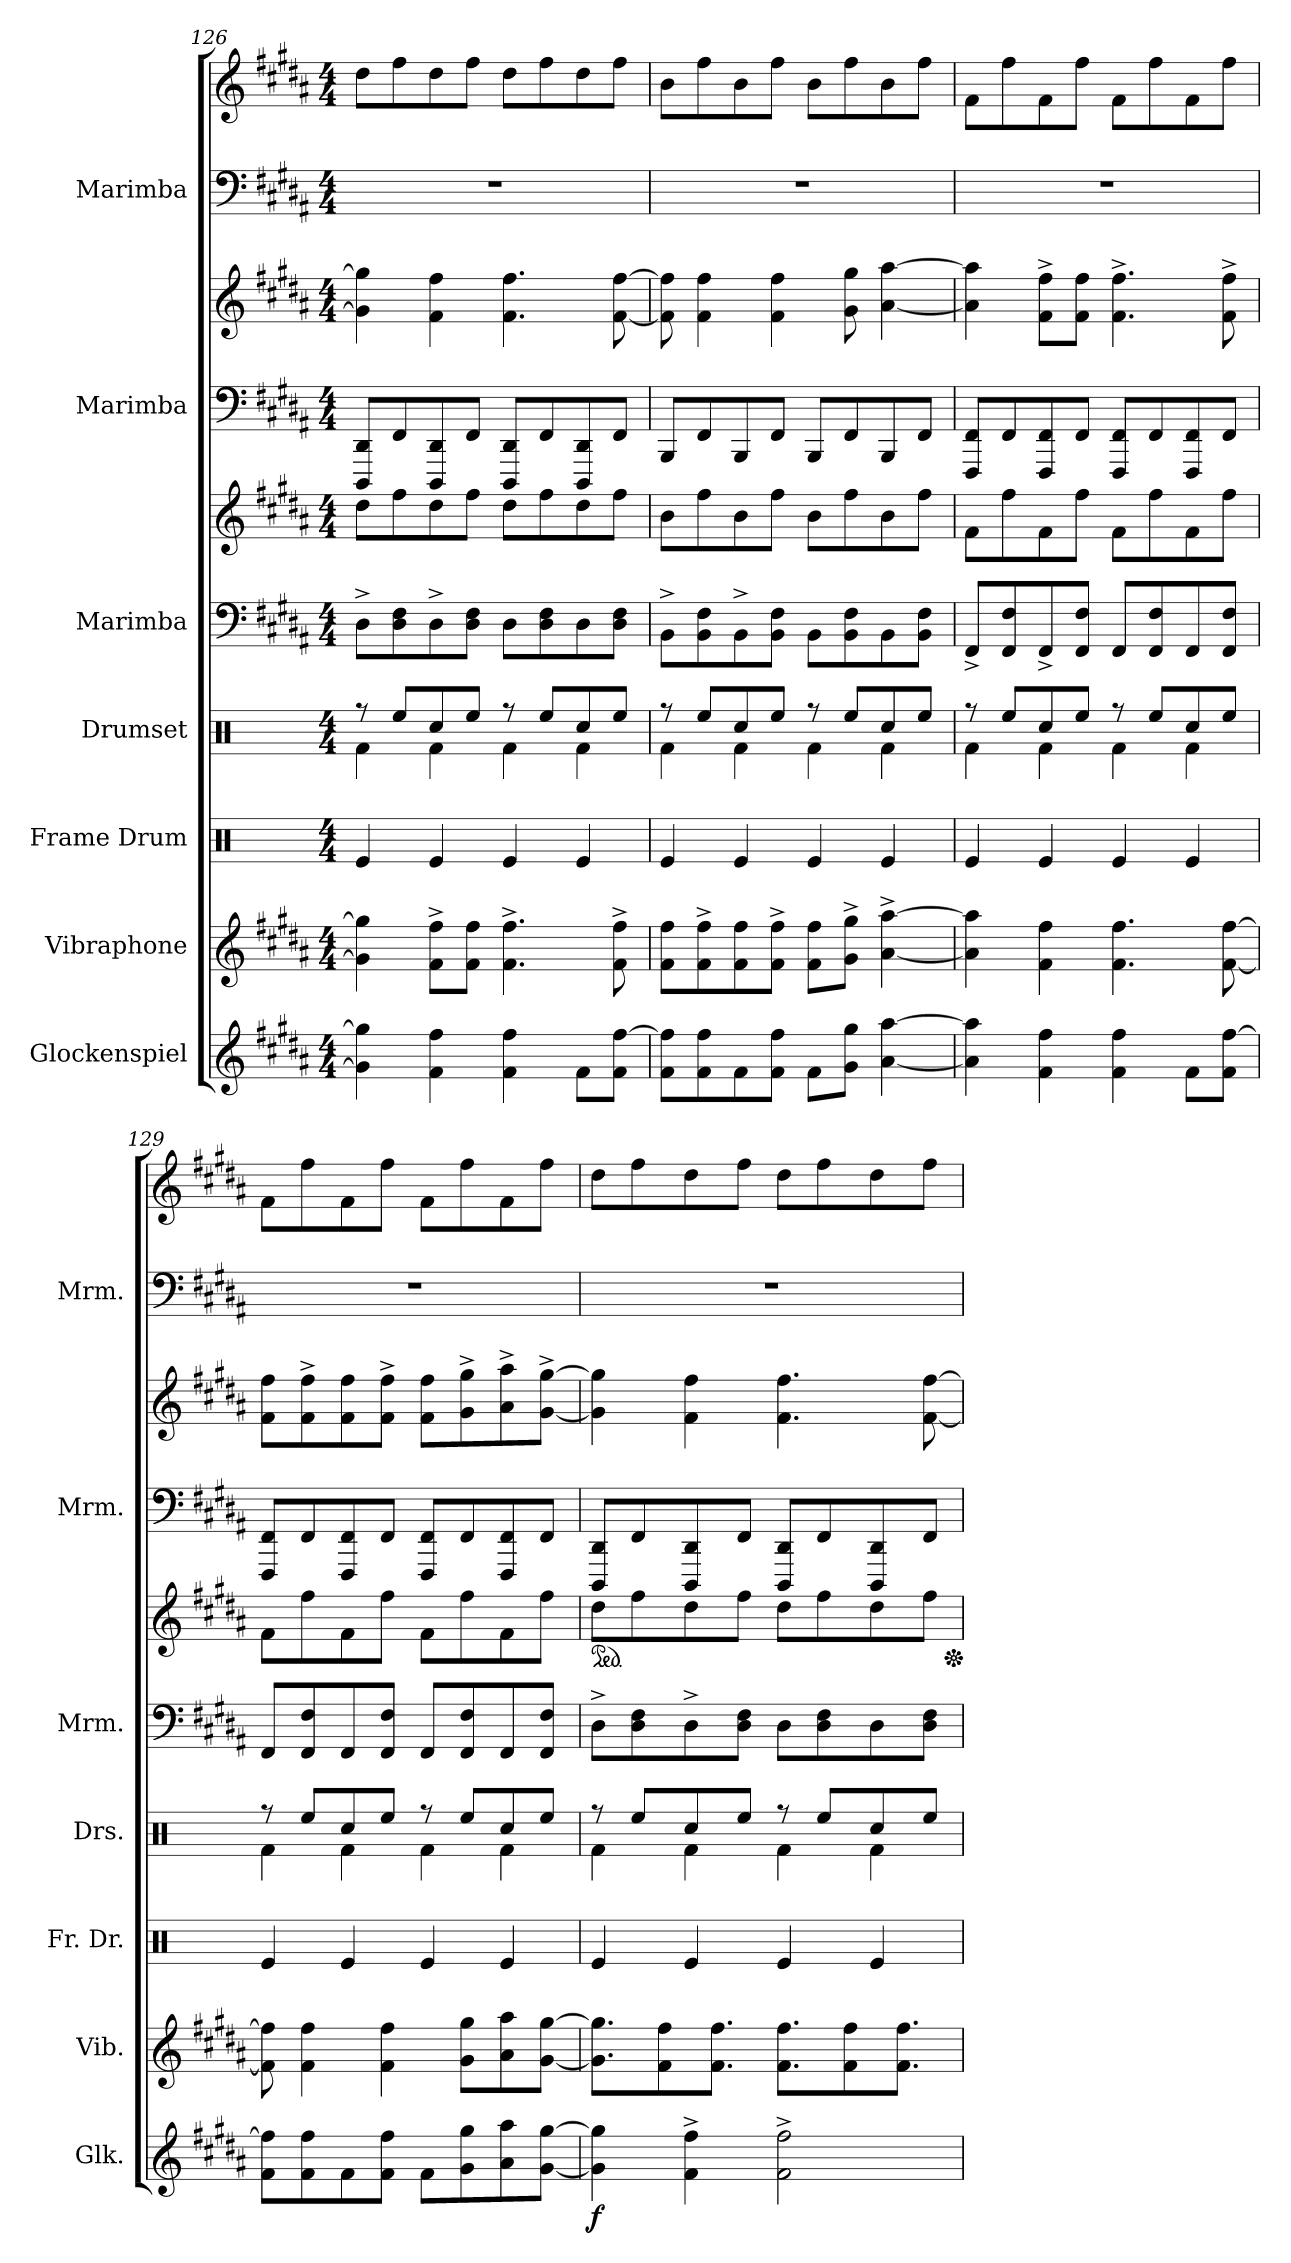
**kern	**dynam	**kern	**kern	**kern	**kern	**kern	**kern	**kern	**kern	**kern
*part7	*part7	*part6	*part5	*part4	*part3	*part3	*part2	*part2	*part1	*part1
*staff10	*staff10	*staff9	*staff8	*staff7	*staff6	*staff5	*staff4	*staff3	*staff2	*staff1
*I"Glockenspiel	*	*I"Vibraphone	*I"Frame Drum	*I"Drumset	*I"Marimba	*	*I"Marimba	*	*I"Marimba	*
*I'Glk.	*	*I'Vib.	*I'Fr. Dr.	*I'Drs.	*I'Mrm.	*	*I'Mrm.	*	*I'Mrm.	*
*clefG2	*	*clefG2	*clefX	*clefX	*clefF4	*clefG2	*clefF4	*clefG2	*clefF4	*clefG2
*ITrd-14c-24	*	*	*	*	*	*	*	*	*	*
*k[f#c#g#d#a#]	*	*k[f#c#g#d#a#]	*k[]	*k[]	*k[f#c#g#d#a#]	*k[f#c#g#d#a#]	*k[f#c#g#d#a#]	*k[f#c#g#d#a#]	*k[f#c#g#d#a#]	*k[f#c#g#d#a#]
*M4/4	*	*M4/4	*M4/4	*M4/4	*M4/4	*M4/4	*M4/4	*M4/4	*M4/4	*M4/4
=126	=126	=126	=126	=126	=126	=126	=126	=126	=126	=126
*	*	*	*	*^	*	*	*	*	*	*
4ggg#\] 4gggg#\]	.	4g#\] 4gg#\]	4Re/	8r	4Rf\	8D#^\L	8dd#\L	8DDD#/ 8DD#/L	4g#\] 4gg#\]	1r	8dd#\L
.	.	.	.	8Ree/L	.	8D#\ 8F#\	8ff#\	8FF#/	.	.	8ff#\
4fff#\ 4ffff#\	.	8f#\^ 8ff#\^L	4Re/	8Rcc/	4Rf\	8D#^\	8dd#\	8DDD#/ 8DD#/	4f#\ 4ff#\	.	8dd#\
.	.	8f#\ 8ff#\J	.	8Ree/J	.	8D#\ 8F#\J	8ff#\J	8FF#/J	.	.	8ff#\J
4fff#\ 4ffff#\	.	4.f#\^ 4.ff#\^	4Re/	8r	4Rf\	8D#\L	8dd#\L	8DDD#/ 8DD#/L	4.f#\ 4.ff#\	.	8dd#\L
.	.	.	.	8Ree/L	.	8D#\ 8F#\	8ff#\	8FF#/	.	.	8ff#\
8fff#\L	.	.	4Re/	8Rcc/	4Rf\	8D#\	8dd#\	8DDD#/ 8DD#/	.	.	8dd#\
8fff#\ [8ffff#\J	.	8f#\^ 8ff#\^	.	8Ree/J	.	8D#\ 8F#\J	8ff#\J	8FF#/J	[8f#\ [8ff#\	.	8ff#\J
=127	=127	=127	=127	=127	=127	=127	=127	=127	=127	=127	=127
8fff#\ 8ffff#\]L	.	8f#\ 8ff#\L	4Re/	8r	4Rf\	8BB^\L	8b\L	8BBB/L	8f#\] 8ff#\]	1r	8b\L
8fff#\ 8ffff#\	.	8f#\^ 8ff#\^	.	8Ree/L	.	8BB\ 8F#\	8ff#\	8FF#/	4f#\ 4ff#\	.	8ff#\
8fff#\	.	8f#\ 8ff#\	4Re/	8Rcc/	4Rf\	8BB^\	8b\	8BBB/	.	.	8b\
8fff#\ 8ffff#\J	.	8f#\^ 8ff#\^J	.	8Ree/J	.	8BB\ 8F#\J	8ff#\J	8FF#/J	4f#\ 4ff#\	.	8ff#\J
8fff#\L	.	8f#\ 8ff#\L	4Re/	8r	4Rf\	8BB\L	8b\L	8BBB/L	.	.	8b\L
8ggg#\ 8gggg#\J	.	8g#\^ 8gg#\^J	.	8Ree/L	.	8BB\ 8F#\	8ff#\	8FF#/	8g#\ 8gg#\	.	8ff#\
[4aaa#\ [4aaaa#\	.	[4a#\^ [4aa#\^	4Re/	8Rcc/	4Rf\	8BB\	8b\	8BBB/	[4a#\ [4aa#\	.	8b\
.	.	.	.	8Ree/J	.	8BB\ 8F#\J	8ff#\J	8FF#/J	.	.	8ff#\J
=128	=128	=128	=128	=128	=128	=128	=128	=128	=128	=128	=128
4aaa#\] 4aaaa#\]	.	4a#\] 4aa#\]	4Re/	8r	4Rf\	8FF#^/L	8f#\L	8FFF#/ 8FF#/L	4a#\] 4aa#\]	1r	8f#\L
.	.	.	.	8Ree/L	.	8FF#/ 8F#/	8ff#\	8FF#/	.	.	8ff#\
4fff#\ 4ffff#\	.	4f#\ 4ff#\	4Re/	8Rcc/	4Rf\	8FF#^/	8f#\	8FFF#/ 8FF#/	8f#\^ 8ff#\^L	.	8f#\
.	.	.	.	8Ree/J	.	8FF#/ 8F#/J	8ff#\J	8FF#/J	8f#\ 8ff#\J	.	8ff#\J
4fff#\ 4ffff#\	.	4.f#\ 4.ff#\	4Re/	8r	4Rf\	8FF#/L	8f#\L	8FFF#/ 8FF#/L	4.f#\^ 4.ff#\^	.	8f#\L
.	.	.	.	8Ree/L	.	8FF#/ 8F#/	8ff#\	8FF#/	.	.	8ff#\
8fff#\L	.	.	4Re/	8Rcc/	4Rf\	8FF#/	8f#\	8FFF#/ 8FF#/	.	.	8f#\
8fff#\ [8ffff#\J	.	[8f#\ [8ff#\	.	8Ree/J	.	8FF#/ 8F#/J	8ff#\J	8FF#/J	8f#\^ 8ff#\^	.	8ff#\J
!!LO:PB:g=z
=129	=129	=129	=129	=129	=129	=129	=129	=129	=129	=129	=129
8fff#\ 8ffff#\]L	.	8f#\] 8ff#\]	4Re/	8r	4Rf\	8FF#/L	8f#\L	8FFF#/ 8FF#/L	8f#\ 8ff#\L	1r	8f#\L
8fff#\ 8ffff#\	.	4f#\ 4ff#\	.	8Ree/L	.	8FF#/ 8F#/	8ff#\	8FF#/	8f#\^ 8ff#\^	.	8ff#\
8fff#\	.	.	4Re/	8Rcc/	4Rf\	8FF#/	8f#\	8FFF#/ 8FF#/	8f#\ 8ff#\	.	8f#\
8fff#\ 8ffff#\J	.	4f#\ 4ff#\	.	8Ree/J	.	8FF#/ 8F#/J	8ff#\J	8FF#/J	8f#\^ 8ff#\^J	.	8ff#\J
8fff#\L	.	.	4Re/	8r	4Rf\	8FF#/L	8f#\L	8FFF#/ 8FF#/L	8f#\ 8ff#\L	.	8f#\L
8ggg#\ 8gggg#\	.	8g#\ 8gg#\L	.	8Ree/L	.	8FF#/ 8F#/	8ff#\	8FF#/	8g#\^ 8gg#\^	.	8ff#\
8aaa#\ 8aaaa#\	.	8a#\ 8aa#\	4Re/	8Rcc/	4Rf\	8FF#/	8f#\	8FFF#/ 8FF#/	8a#\^ 8aa#\^	.	8f#\
[8ggg#\ [8gggg#\J	.	[8g#\ [8gg#\J	.	8Ree/J	.	8FF#/ 8F#/J	8ff#\J	8FF#/J	[8g#\^ [8gg#\^J	.	8ff#\J
=130	=130	=130	=130	=130	=130	=130	=130	=130	=130	=130	=130
*	*	*	*	*	*	*	*ped	*	*	*	*
!	!LO:DY:b	!	!	!	!	!	!	!	!	!	!
4ggg#\] 4gggg#\]	f	8.g#\] 8.gg#\]L	4Re/	8r	4Rf\	8D#^\L	8dd#\L	8DDD#/ 8DD#/L	4g#\] 4gg#\]	1r	8dd#\L
.	.	.	.	8Ree/L	.	8D#\ 8F#\	8ff#\	8FF#/	.	.	8ff#\
.	.	8f#\ 8ff#\	.	.	.	.	.	.	.	.	.
4fff#\^ 4ffff#\^	.	.	4Re/	8Rcc/	4Rf\	8D#^\	8dd#\	8DDD#/ 8DD#/	4f#\ 4ff#\	.	8dd#\
.	.	8.f#\ 8.ff#\J	.	.	.	.	.	.	.	.	.
.	.	.	.	8Ree/J	.	8D#\ 8F#\J	8ff#\J	8FF#/J	.	.	8ff#\J
2fff#\^ 2ffff#\^	.	8.f#\ 8.ff#\L	4Re/	8r	4Rf\	8D#\L	8dd#\L	8DDD#/ 8DD#/L	4.f#\ 4.ff#\	.	8dd#\L
.	.	.	.	8Ree/L	.	8D#\ 8F#\	8ff#\	8FF#/	.	.	8ff#\
.	.	8f#\ 8ff#\	.	.	.	.	.	.	.	.	.
.	.	.	4Re/	8Rcc/	4Rf\	8D#\	8dd#\	8DDD#/ 8DD#/	.	.	8dd#\
.	.	8.f#\ 8.ff#\J	.	.	.	.	.	.	.	.	.
.	.	.	.	8Ree/J	.	8D#\ 8F#\J	8ff#\J	8FF#/J	[8f#\ [8ff#\	.	8ff#\J
*	*	*	*	*v	*v	*	*	*	*	*	*
*	*	*	*	*	*	*Xped	*	*	*	*
=	=	=	=	=	=	=	=	=	=	=
*-	*-	*-	*-	*-	*-	*-	*-	*-	*-	*-
